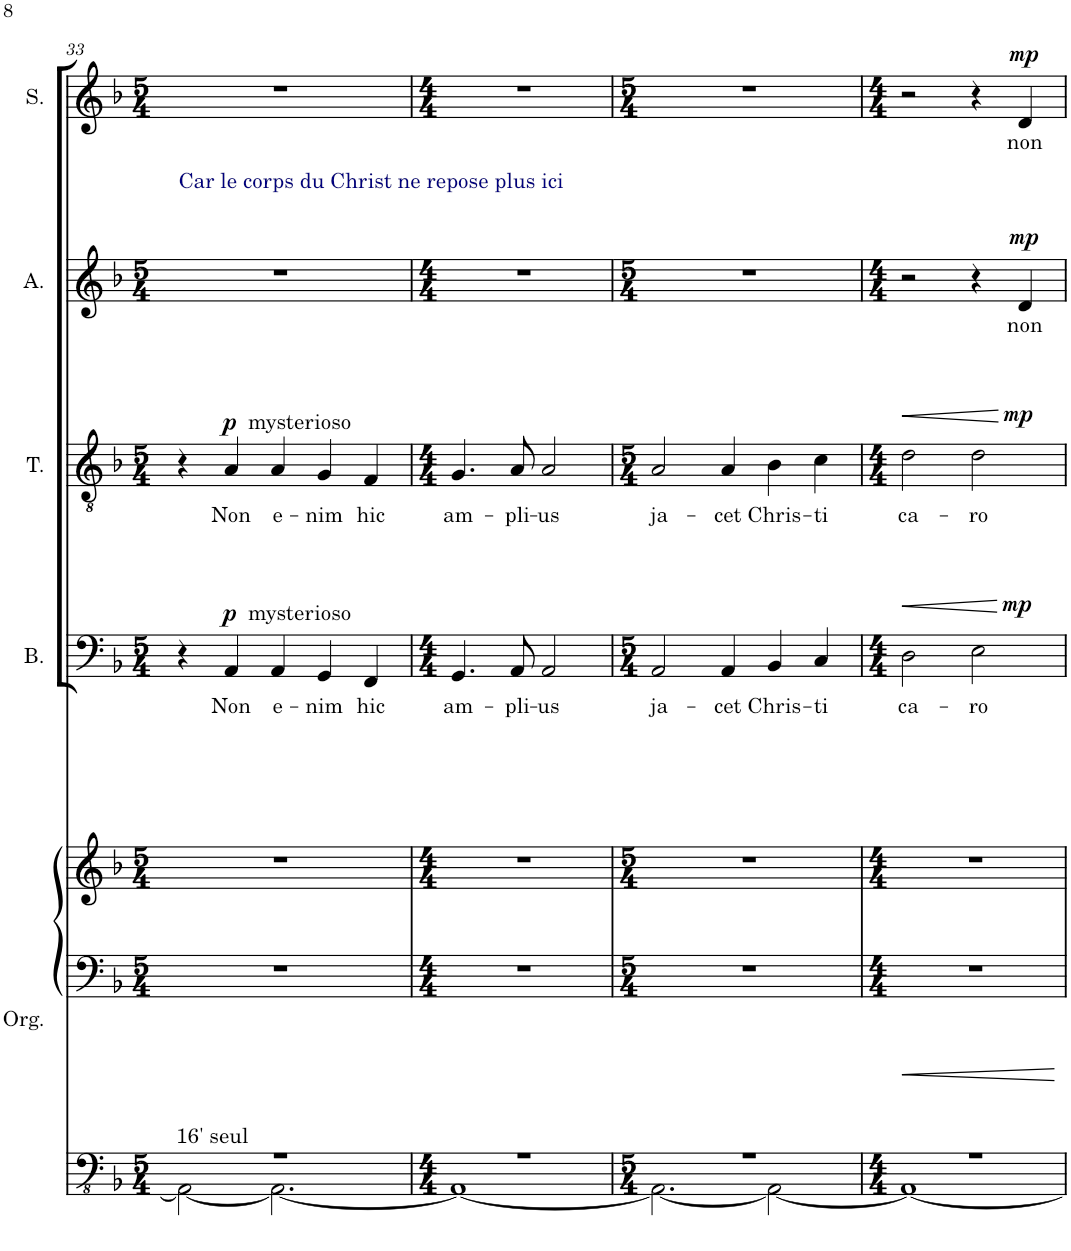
**kern	**kern	**kern	**kern	**text	**dynam	**kern	**text	**dynam	**kern	**text	**dynam	**kern	**text	**dynam
*part5	*part5	*part5	*part4	*part4	*part4	*part3	*part3	*part3	*part2	*part2	*part2	*part1	*part1	*part1
*staff7	*staff6	*staff5	*staff4	*staff4	*staff4	*staff3	*staff3	*staff3	*staff2	*staff2	*staff2	*staff1	*staff1	*staff1
*I"Orgue à tuyaux	*	*	*I"Basse	*	*	*I"Ténor	*	*	*I"Alto	*	*	*I"Soprano	*	*
*I'Org.	*	*	*I'B.	*	*	*I'T.	*	*	*I'A.	*	*	*I'S.	*	*
!!LO:PB:g=z
*clefFv4	*clefF4	*clefG2	*clefF4	*	*	*clefGv2	*	*	*clefG2	*	*	*clefG2	*	*
*k[b-]	*k[b-]	*k[b-]	*k[b-]	*	*	*k[b-]	*	*	*k[b-]	*	*	*k[b-]	*	*
*M5/4	*M5/4	*M5/4	*M5/4	*	*	*M5/4	*	*	*M5/4	*	*	*M5/4	*	*
=33	=33	=33	=33	=33	=33	=33	=33	=33	=33	=33	=33	=33	=33	=33
*^	*	*	*	*	*	*	*	*	*	*	*	*	*	*
!	!	!	!	!	!	!	!	!	!	!	!	!	!LO:TX:b:color=#00007F:t=Car le corps du Christ ne repose plus ici	!	!
!LO:TX:a:t=16' seul	!	!	!	!	!	!	!	!	!	!	!	!	!	!	!
2AAA\_	4%5r	4%5r	4%5r	4r	.	.	4r	.	.	4%5r	.	.	4%5r	.	.
!	!	!	!	!	!	!	!LO:TX:a:t=mysterioso	!	!	!	!	!	!	!	!
!	!	!	!	!LO:TX:a:t=mysterioso	!	!	!	!	!	!	!	!	!	!	!
!	!	!	!	!	!LO:LY:b	!LO:DY:a	!	!LO:LY:b	!LO:DY:a	!	!	!	!	!	!
.	.	.	.	4AA/	Non	p	4A/	Non	p	.	.	.	.	.	.
!	!	!	!	!	!LO:LY:b	!	!	!LO:LY:b	!	!	!	!	!	!	!
2.AAA\_	.	.	.	4AA/	e-	.	4A/	e-	.	.	.	.	.	.	.
!	!	!	!	!	!LO:LY:b	!	!	!LO:LY:b	!	!	!	!	!	!	!
.	.	.	.	4GG/	-nim	.	4G/	-nim	.	.	.	.	.	.	.
!	!	!	!	!	!LO:LY:b	!	!	!LO:LY:b	!	!	!	!	!	!	!
.	.	.	.	4FF/	hic	.	4F/	hic	.	.	.	.	.	.	.
=34	=34	=34	=34	=34	=34	=34	=34	=34	=34	=34	=34	=34	=34	=34	=34
*M4/4	*	*M4/4	*M4/4	*M4/4	*	*	*M4/4	*	*	*M4/4	*	*	*M4/4	*	*
!	!	!	!	!	!LO:LY:b	!	!	!LO:LY:b	!	!	!	!	!	!	!
1AAA_	1r	1r	1r	4.GG/	am-	.	4.G/	am-	.	1r	.	.	1r	.	.
!	!	!	!	!	!LO:LY:b	!	!	!LO:LY:b	!	!	!	!	!	!	!
.	.	.	.	8AA/	-pli-	.	8A/	-pli-	.	.	.	.	.	.	.
!	!	!	!	!	!LO:LY:b	!	!	!LO:LY:b	!	!	!	!	!	!	!
.	.	.	.	2AA/	-us	.	2A/	-us	.	.	.	.	.	.	.
=35	=35	=35	=35	=35	=35	=35	=35	=35	=35	=35	=35	=35	=35	=35	=35
*M5/4	*	*M5/4	*M5/4	*M5/4	*	*	*M5/4	*	*	*M5/4	*	*	*M5/4	*	*
!	!	!	!	!	!LO:LY:b	!	!	!LO:LY:b	!	!	!	!	!	!	!
2.AAA\_	4%5r	4%5r	4%5r	2AA/	ja-	.	2A/	ja-	.	4%5r	.	.	4%5r	.	.
!	!	!	!	!	!LO:LY:b	!	!	!LO:LY:b	!	!	!	!	!	!	!
.	.	.	.	4AA/	-cet	.	4A/	-cet	.	.	.	.	.	.	.
!	!	!	!	!	!LO:LY:b	!	!	!LO:LY:b	!	!	!	!	!	!	!
2AAA\_	.	.	.	4BB-/	Chris-	.	4B-\	Chris-	.	.	.	.	.	.	.
!	!	!	!	!	!LO:LY:b	!	!	!LO:LY:b	!	!	!	!	!	!	!
.	.	.	.	4C/	-ti	.	4c\	-ti	.	.	.	.	.	.	.
=36	=36	=36	=36	=36	=36	=36	=36	=36	=36	=36	=36	=36	=36	=36	=36
*M4/4	*	*M4/4	*M4/4	*M4/4	*	*	*M4/4	*	*	*M4/4	*	*	*M4/4	*	*
!	!	!	!	!	!LO:LY:b	!LO:HP:b	!	!LO:LY:b	!LO:HP:b	!	!	!	!	!	!
1AAA_	1r	1r	1r	2D\	ca-	<	2d\	ca-	<	2r	.	.	2r	.	.
!	!	!	!	!	!LO:LY:b	!LO:DY:n=1:a	!	!LO:LY:b	!LO:DY:n=1:a	!	!	!	!	!	!
.	.	.	.	2E\	-ro	[ mp	2d\	-ro	[ mp	4r	.	.	4r	.	.
!	!	!	!	!	!	!	!	!	!	!	!LO:LY:b	!LO:DY:a	!	!LO:LY:b	!LO:DY:a
.	.	.	.	.	.	.	.	.	.	4d/	non	mp	4d/	non	mp
*v	*v	*	*	*	*	*	*	*	*	*	*	*	*	*	*
=	=	=	=	=	=	=	=	=	=	=	=	=	=	=
*-	*-	*-	*-	*-	*-	*-	*-	*-	*-	*-	*-	*-	*-	*-
